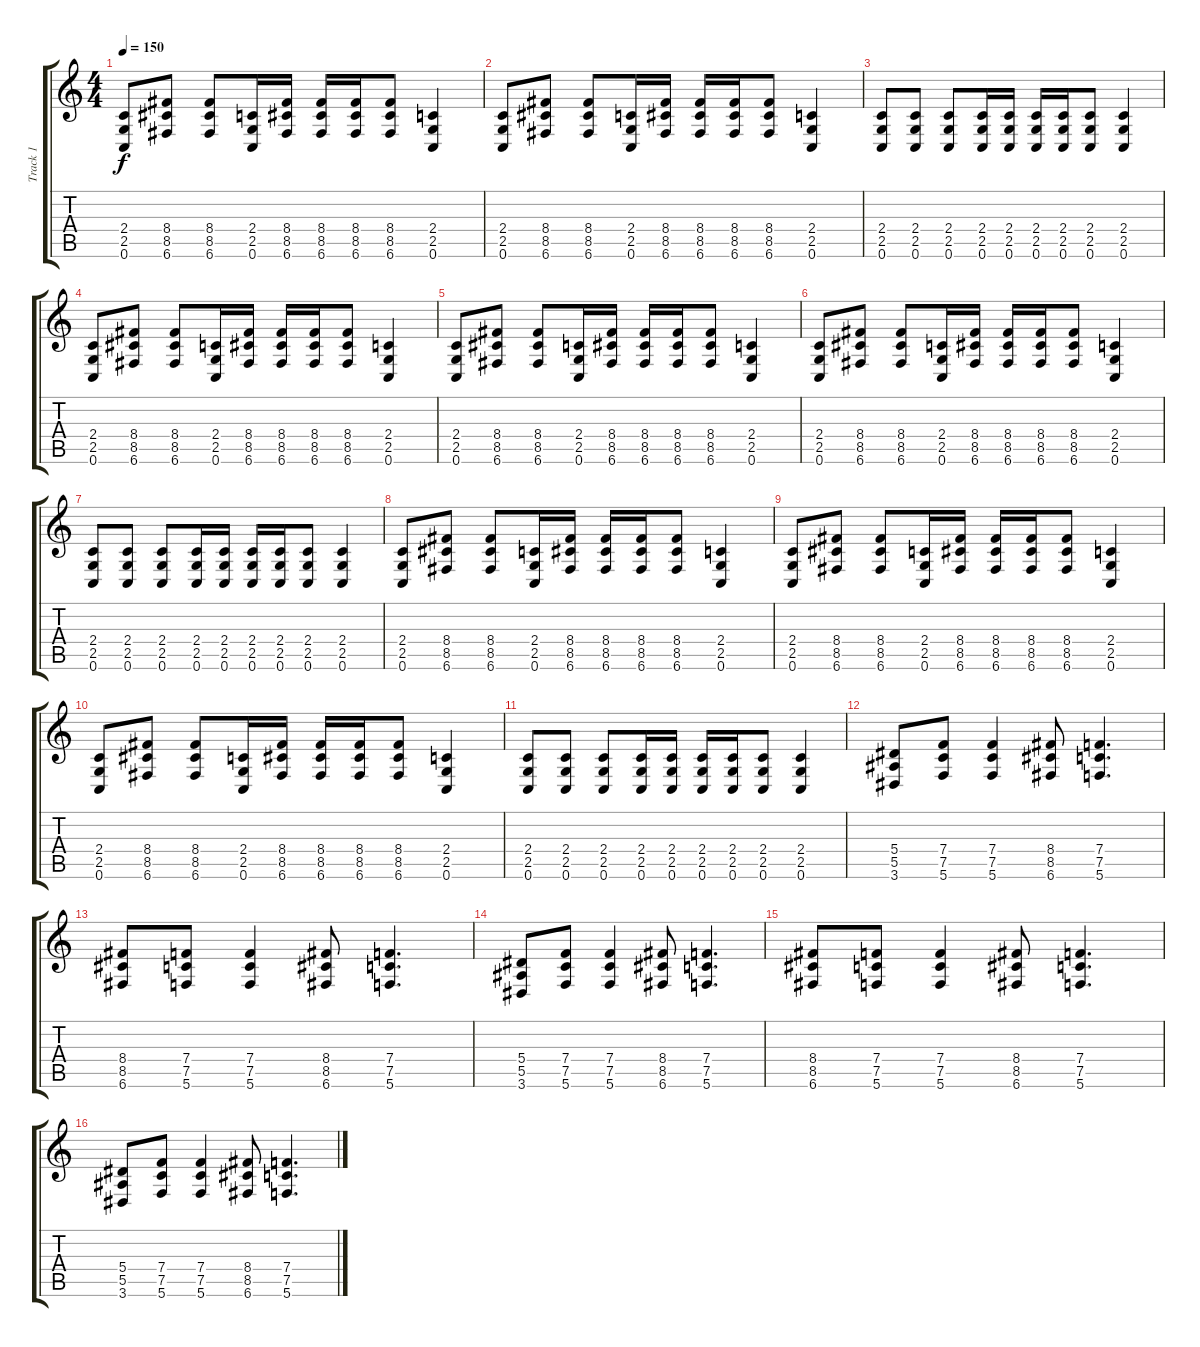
\track ("Track 1" "Track 1") {instrument distortionguitar}
\staff {score tabs}
\tuning (C4 G3 Eb3 Bb2 F2 C2) {hide}
\ts (4 4)
\tempo 150
\clef g2
\ks c
(2.4 2.5 0.6).8{dy f} (8.4 8.5 6.6).8 (8.4 8.5 6.6).8 (2.4 2.5 0.6).16 (8.4 8.5 6.6).16 (8.4 8.5 6.6).16 (8.4 8.5 6.6).16 (8.4 8.5 6.6).8 (2.4 2.5 0.6).4 |
(2.4 2.5 0.6).8 (8.4 8.5 6.6).8 (8.4 8.5 6.6).8 (2.4 2.5 0.6).16 (8.4 8.5 6.6).16 (8.4 8.5 6.6).16 (8.4 8.5 6.6).16 (8.4 8.5 6.6).8 (2.4 2.5 0.6).4 |
(2.4 2.5 0.6).8 (2.4 2.5 0.6).8 (2.4 2.5 0.6).8 (2.4 2.5 0.6).16 (2.4 2.5 0.6).16 (2.4 2.5 0.6).16 (2.4 2.5 0.6).16 (2.4 2.5 0.6).8 (2.4 2.5 0.6).4 |
(2.4 2.5 0.6).8 (8.4 8.5 6.6).8 (8.4 8.5 6.6).8 (2.4 2.5 0.6).16 (8.4 8.5 6.6).16 (8.4 8.5 6.6).16 (8.4 8.5 6.6).16 (8.4 8.5 6.6).8 (2.4 2.5 0.6).4 |
(2.4 2.5 0.6).8 (8.4 8.5 6.6).8 (8.4 8.5 6.6).8 (2.4 2.5 0.6).16 (8.4 8.5 6.6).16 (8.4 8.5 6.6).16 (8.4 8.5 6.6).16 (8.4 8.5 6.6).8 (2.4 2.5 0.6).4 |
(2.4 2.5 0.6).8 (8.4 8.5 6.6).8 (8.4 8.5 6.6).8 (2.4 2.5 0.6).16 (8.4 8.5 6.6).16 (8.4 8.5 6.6).16 (8.4 8.5 6.6).16 (8.4 8.5 6.6).8 (2.4 2.5 0.6).4 |
(2.4 2.5 0.6).8 (2.4 2.5 0.6).8 (2.4 2.5 0.6).8 (2.4 2.5 0.6).16 (2.4 2.5 0.6).16 (2.4 2.5 0.6).16 (2.4 2.5 0.6).16 (2.4 2.5 0.6).8 (2.4 2.5 0.6).4 |
(2.4 2.5 0.6).8 (8.4 8.5 6.6).8 (8.4 8.5 6.6).8 (2.4 2.5 0.6).16 (8.4 8.5 6.6).16 (8.4 8.5 6.6).16 (8.4 8.5 6.6).16 (8.4 8.5 6.6).8 (2.4 2.5 0.6).4 |
(2.4 2.5 0.6).8 (8.4 8.5 6.6).8 (8.4 8.5 6.6).8 (2.4 2.5 0.6).16 (8.4 8.5 6.6).16 (8.4 8.5 6.6).16 (8.4 8.5 6.6).16 (8.4 8.5 6.6).8 (2.4 2.5 0.6).4 |
(2.4 2.5 0.6).8 (8.4 8.5 6.6).8 (8.4 8.5 6.6).8 (2.4 2.5 0.6).16 (8.4 8.5 6.6).16 (8.4 8.5 6.6).16 (8.4 8.5 6.6).16 (8.4 8.5 6.6).8 (2.4 2.5 0.6).4 |
(2.4 2.5 0.6).8 (2.4 2.5 0.6).8 (2.4 2.5 0.6).8 (2.4 2.5 0.6).16 (2.4 2.5 0.6).16 (2.4 2.5 0.6).16 (2.4 2.5 0.6).16 (2.4 2.5 0.6).8 (2.4 2.5 0.6).4 |
(5.4 5.5 3.6).8 (7.4 7.5 5.6).8 (7.4 7.5 5.6).4 (8.4 8.5 6.6).8 (7.4 7.5 5.6).4{d} |
(8.4 8.5 6.6).8 (7.4 7.5 5.6).8 (7.4 7.5 5.6).4 (8.4 8.5 6.6).8 (7.4 7.5 5.6).4{d} |
(5.4 5.5 3.6).8 (7.4 7.5 5.6).8 (7.4 7.5 5.6).4 (8.4 8.5 6.6).8 (7.4 7.5 5.6).4{d} |
(8.4 8.5 6.6).8 (7.4 7.5 5.6).8 (7.4 7.5 5.6).4 (8.4 8.5 6.6).8 (7.4 7.5 5.6).4{d} |
(5.4 5.5 3.6).8 (7.4 7.5 5.6).8 (7.4 7.5 5.6).4 (8.4 8.5 6.6).8 (7.4 7.5 5.6).4{d}
